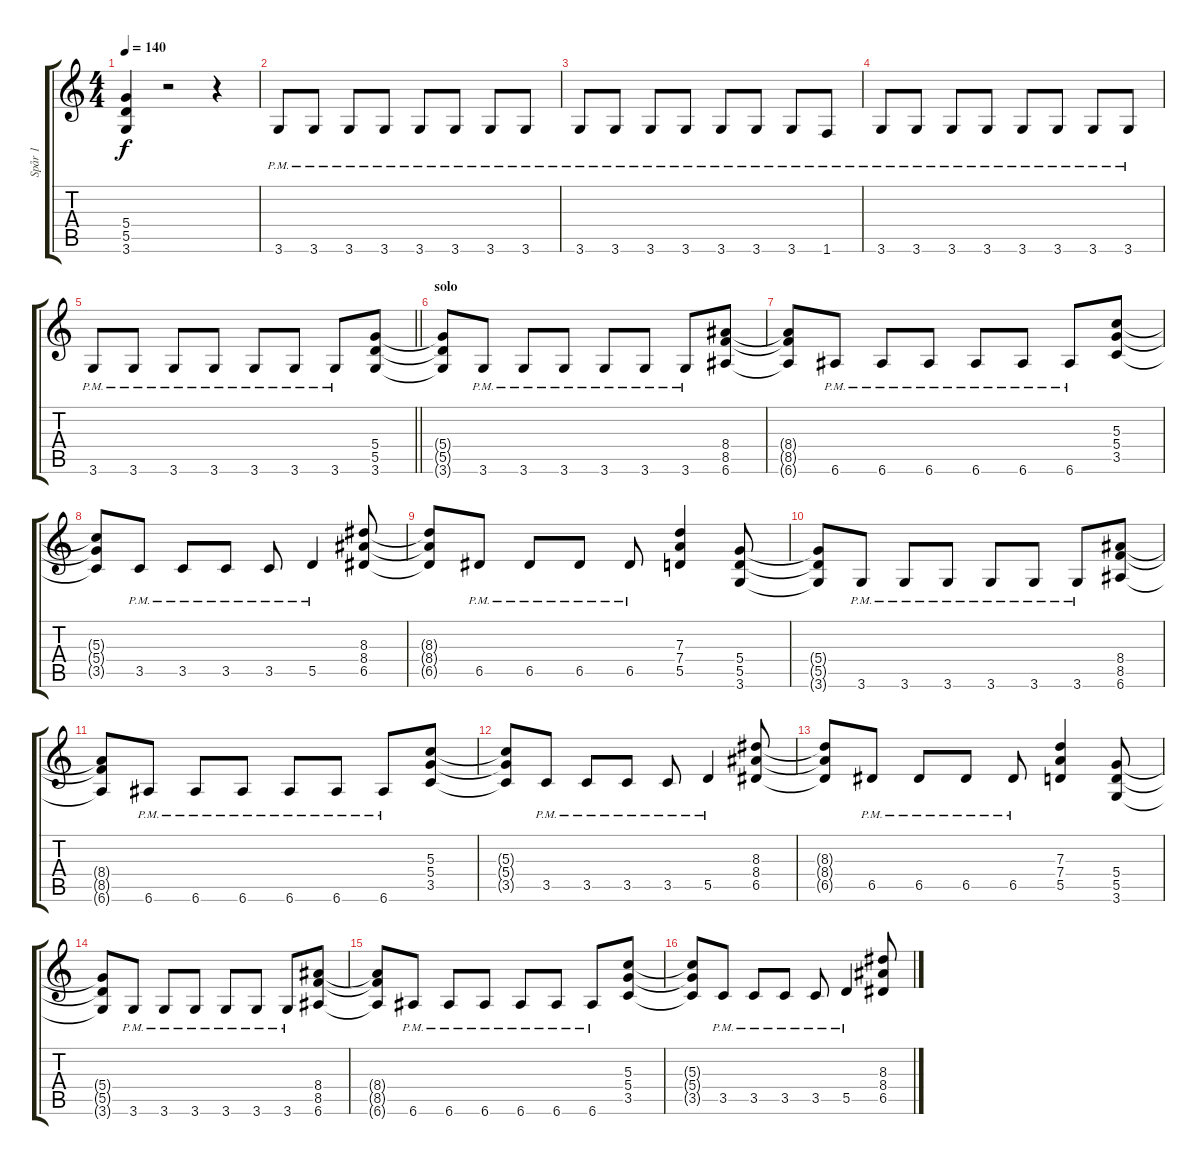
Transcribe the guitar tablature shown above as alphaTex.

\track ("Spår 1" "Spår 1") {instrument overdrivenguitar}
\staff {score tabs}
\tuning (E4 B3 G3 D3 A2 E2) {hide}
\ts (4 4)
\tempo 140
\clef g2
\ks c
(5.4 5.5 3.6).4{dy f} r.2 r.4 |
3.6{pm}.8 3.6{pm}.8 3.6{pm}.8 3.6{pm}.8 3.6{pm}.8 3.6{pm}.8 3.6{pm}.8 3.6{pm}.8 |
3.6{pm}.8 3.6{pm}.8 3.6{pm}.8 3.6{pm}.8 3.6{pm}.8 3.6{pm}.8 3.6{pm}.8 1.6{pm}.8 |
3.6{pm}.8 3.6{pm}.8 3.6{pm}.8 3.6{pm}.8 3.6{pm}.8 3.6{pm}.8 3.6{pm}.8 3.6{pm}.8 |
\barLineRight lightlight
3.6{pm}.8 3.6{pm}.8 3.6{pm}.8 3.6{pm}.8 3.6{pm}.8 3.6{pm}.8 3.6{pm}.8 (5.4 5.5 3.6).8 |
\section ("" "solo")
(5.4{t} 5.5{t} 3.6{t}).8 3.6{pm}.8 3.6{pm}.8 3.6{pm}.8 3.6{pm}.8 3.6{pm}.8 3.6{pm}.8 (8.4 8.5 6.6).8 |
(8.4{t} 8.5{t} 6.6{t}).8 6.6{pm}.8 6.6{pm}.8 6.6{pm}.8 6.6{pm}.8 6.6{pm}.8 6.6{pm}.8 (5.3 5.4 3.5).8 |
(5.3{t} 5.4{t} 3.5{t}).8 3.5{pm}.8 3.5{pm}.8 3.5{pm}.8 3.5{pm}.8 5.5{pm}.4 (8.3 8.4 6.5).8 |
(8.3{t} 8.4{t} 6.5{t}).8 6.5{pm}.8 6.5{pm}.8 6.5{pm}.8 6.5{pm}.8 (7.3 7.4 5.5).4 (5.4 5.5 3.6).8 |
(5.4{t} 5.5{t} 3.6{t}).8 3.6{pm}.8 3.6{pm}.8 3.6{pm}.8 3.6{pm}.8 3.6{pm}.8 3.6{pm}.8 (8.4 8.5 6.6).8 |
(8.4{t} 8.5{t} 6.6{t}).8 6.6{pm}.8 6.6{pm}.8 6.6{pm}.8 6.6{pm}.8 6.6{pm}.8 6.6{pm}.8 (5.3 5.4 3.5).8 |
(5.3{t} 5.4{t} 3.5{t}).8 3.5{pm}.8 3.5{pm}.8 3.5{pm}.8 3.5{pm}.8 5.5{pm}.4 (8.3 8.4 6.5).8 |
(8.3{t} 8.4{t} 6.5{t}).8 6.5{pm}.8 6.5{pm}.8 6.5{pm}.8 6.5{pm}.8 (7.3 7.4 5.5).4 (5.4 5.5 3.6).8 |
(5.4{t} 5.5{t} 3.6{t}).8 3.6{pm}.8 3.6{pm}.8 3.6{pm}.8 3.6{pm}.8 3.6{pm}.8 3.6{pm}.8 (8.4 8.5 6.6).8 |
(8.4{t} 8.5{t} 6.6{t}).8 6.6{pm}.8 6.6{pm}.8 6.6{pm}.8 6.6{pm}.8 6.6{pm}.8 6.6{pm}.8 (5.3 5.4 3.5).8 |
(5.3{t} 5.4{t} 3.5{t}).8 3.5{pm}.8 3.5{pm}.8 3.5{pm}.8 3.5{pm}.8 5.5{pm}.4 (8.3 8.4 6.5).8
